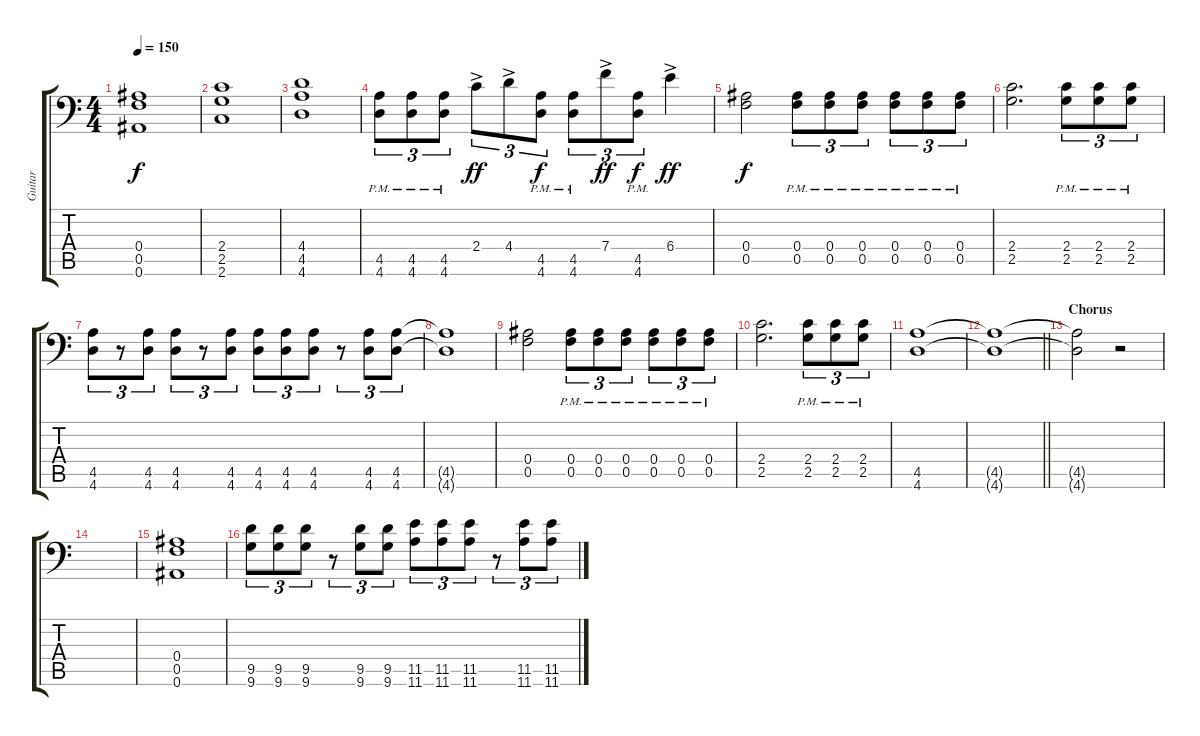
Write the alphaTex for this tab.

\track ("Guitar" "Guitar") {instrument distortionguitar}
\staff {score tabs}
\tuning (C4 G3 Eb3 Bb2 F2 Bb1) {hide}
\ts (4 4)
\tempo 150
\clef f4
\ks c
(0.4 0.5 0.6).1{dy f} |
(2.4 2.5 2.6).1 |
(4.4 4.5 4.6).1 |
(4.5{pm} 4.6{pm}).8{tu (3 2)} (4.5{pm} 4.6{pm}).8{tu (3 2)} (4.5{pm} 4.6{pm}).8{tu (3 2)} 2.4{ac}.8{tu (3 2) dy ff} 4.4{ac}.8{tu (3 2)} (4.5{pm} 4.6{pm}).8{tu (3 2) dy f} (4.5{pm} 4.6{pm}).8{tu (3 2)} 7.4{ac}.8{tu (3 2) dy ff} (4.5{pm} 4.6{pm}).8{tu (3 2) dy f} 6.4{ac}.4{dy ff} |
(0.4 0.5).2{dy f volume 14 instrument distortionguitar} (0.4{pm} 0.5{pm}).8{tu (3 2)} (0.4{pm} 0.5{pm}).8{tu (3 2)} (0.4{pm} 0.5{pm}).8{tu (3 2)} (0.4{pm} 0.5{pm}).8{tu (3 2)} (0.4{pm} 0.5{pm}).8{tu (3 2)} (0.4{pm} 0.5{pm}).8{tu (3 2)} |
(2.4 2.5).2{d} (2.4{pm} 2.5{pm}).8{tu (3 2)} (2.4{pm} 2.5{pm}).8{tu (3 2)} (2.4{pm} 2.5{pm}).8{tu (3 2)} |
(4.5 4.6).8{tu (3 2)} r.8{tu (3 2)} (4.5 4.6).8{tu (3 2)} (4.5 4.6).8{tu (3 2)} r.8{tu (3 2)} (4.5 4.6).8{tu (3 2)} (4.5 4.6).8{tu (3 2)} (4.5 4.6).8{tu (3 2)} (4.5 4.6).8{tu (3 2)} r.8{tu (3 2)} (4.5 4.6).8{tu (3 2)} (4.5 4.6).8{tu (3 2)} |
(4.5{t} 4.6{t}).1 |
(0.4 0.5).2 (0.4{pm} 0.5{pm}).8{tu (3 2)} (0.4{pm} 0.5{pm}).8{tu (3 2)} (0.4{pm} 0.5{pm}).8{tu (3 2)} (0.4{pm} 0.5{pm}).8{tu (3 2)} (0.4{pm} 0.5{pm}).8{tu (3 2)} (0.4{pm} 0.5{pm}).8{tu (3 2)} |
(2.4 2.5).2{d} (2.4{pm} 2.5{pm}).8{tu (3 2)} (2.4{pm} 2.5{pm}).8{tu (3 2)} (2.4{pm} 2.5{pm}).8{tu (3 2)} |
(4.5 4.6).1{volume 4} |
\barLineRight lightlight
(4.5{t} 4.6{t}).1 |
\section ("" "Chorus")
(4.5{t} 4.6{t}).2 r.2{volume 14} |
|
(0.4 0.5 0.6).1 |
(9.5 9.6).8{tu (3 2)} (9.5 9.6).8{tu (3 2)} (9.5 9.6).8{tu (3 2)} r.8{tu (3 2)} (9.5 9.6).8{tu (3 2)} (9.5 9.6).8{tu (3 2)} (11.5 11.6).8{tu (3 2)} (11.5 11.6).8{tu (3 2)} (11.5 11.6).8{tu (3 2)} r.8{tu (3 2)} (11.5 11.6).8{tu (3 2)} (11.5 11.6).8{tu (3 2)}
